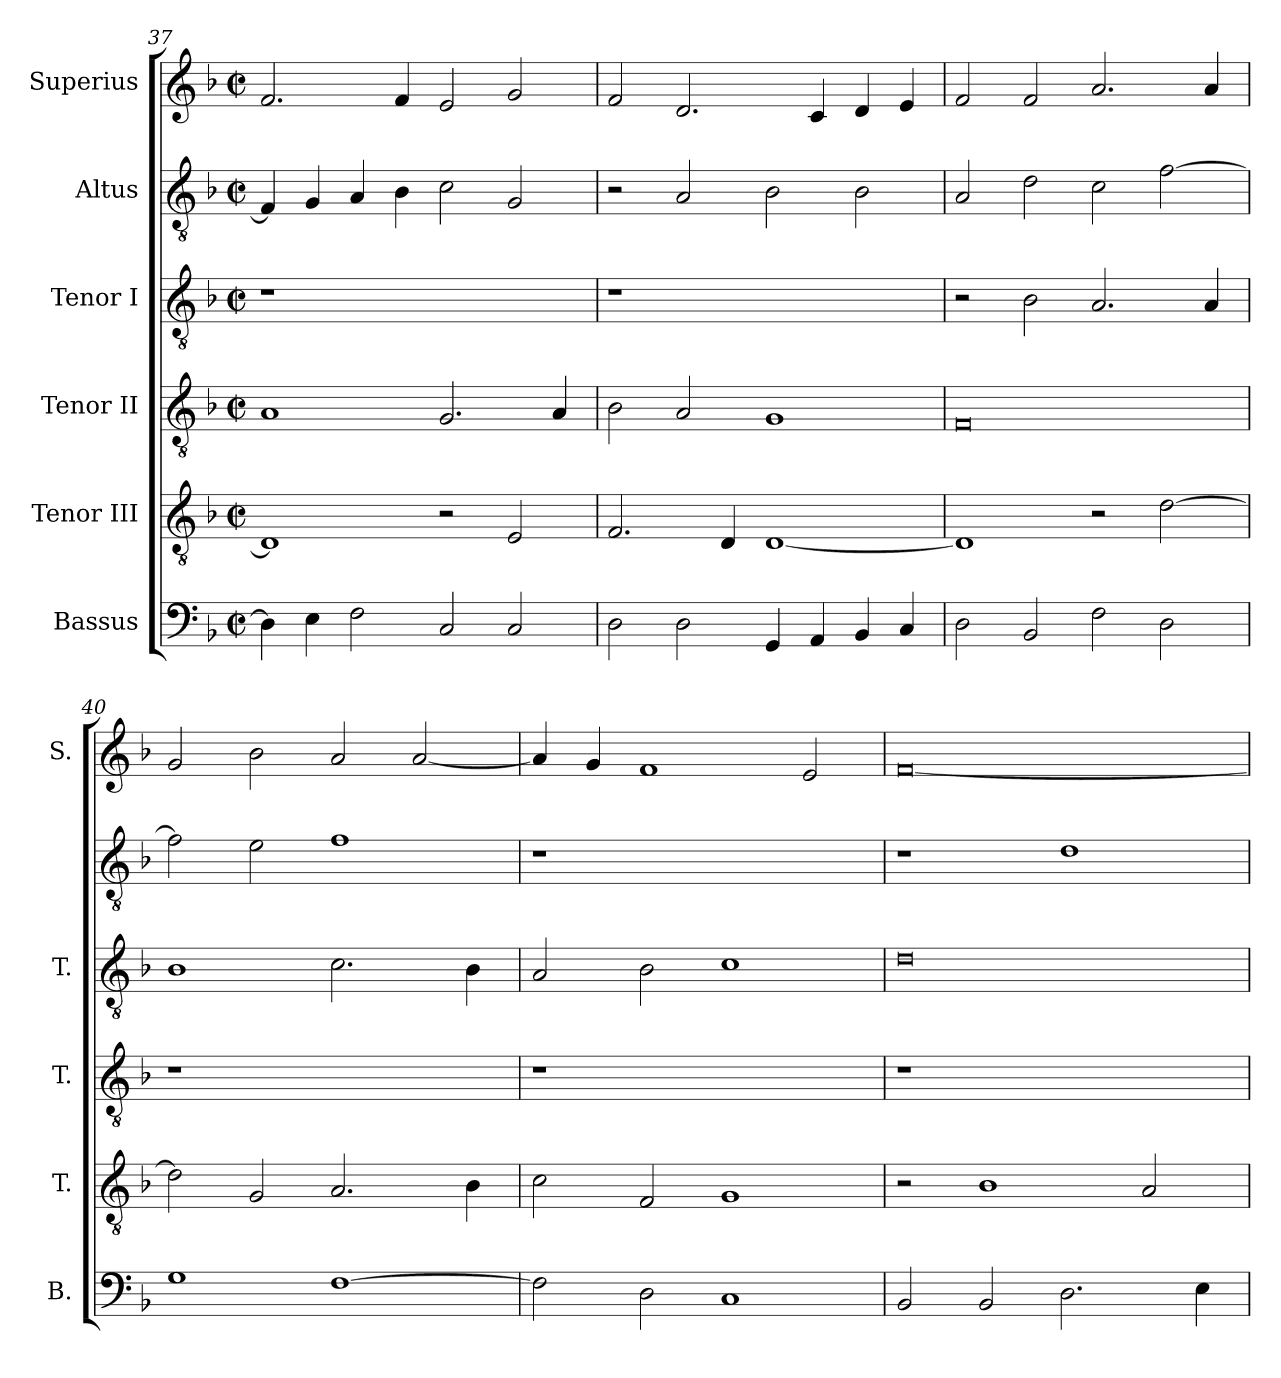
**kern	**kern	**kern	**kern	**kern	**kern
*part6	*part5	*part4	*part3	*part2	*part1
*staff6	*staff5	*staff4	*staff3	*staff2	*staff1
*I"Bassus	*I"Tenor III	*I"Tenor II	*I"Tenor I	*I"Altus	*I"Superius
*I'B.	*I'T.	*I'T.	*I'T.	*	*I'S.
!!LO:PB:g=z
*clefF4	*clefGv2	*clefGv2	*clefGv2	*clefGv2	*clefG2
*	*ITrd7c12	*ITrd7c12	*ITrd7c12	*ITrd7c12	*
*k[b-]	*k[b-]	*k[b-]	*k[b-]	*k[b-]	*k[b-]
*F:	*F:	*F:	*F:	*F:	*F:
*M2/2	*M2/2	*M2/2	*M2/2	*M2/2	*M2/2
*met(c|)	*met(c|)	*met(c|)	*met(c|)	*met(c|)	*met(c|)
=37	=37	=37	=37	=37	=37
!	!	!	!LO:N:vis=1	!	!
4Di\]	1DDi]	1AAi	1r	4FFi/]	2.fi/
4Ei\	.	.	.	4GGi/	.
2Fi\	.	.	.	4AAi/	.
.	.	.	.	4BB-i\	4fi/
2Ci/	2r	2.GGi/	1ryy	2Ci\	2ei/
2Ci/	2EEi/	.	.	2GGi/	2gi/
.	.	4AAi/	.	.	.
=38	=38	=38	=38	=38	=38
!	!	!	!LO:N:vis=1	!	!
2Di\	2.FFi/	2BB-i\	1r	2r	2fi/
2Di\	.	2AAi/	.	2AAi/	2.di/
.	4DDi/	.	.	.	.
4GGi/	[<1DDi	1GGi	1ryy	2BB-i\	.
4AAi/	.	.	.	.	4ci/
4BB-i/	.	.	.	2BB-i\	4di/
4Ci/	.	.	.	.	4ei/
=39	=39	=39	=39	=39	=39
2Di\	1DDi]	0FFi	2r	2AAi/	2fi/
2BB-i/	.	.	2BB-i\	2Di\	2fi/
2Fi\	2r	.	2.AAi/	2Ci\	2.ai/
2Di\	[>2Di\	.	.	[>2Fi\	.
.	.	.	4AAi/	.	4ai/
=40	=40	=40	=40	=40	=40
!	!	!LO:N:vis=1	!	!	!
1Gi	2Di\]	1r	1BB-i	2Fi\]	2gi/
.	2GGi/	.	.	2Ei\	2b-i\
[>1Fi	2.AAi/	1ryy	2.Ci\	1Fi	2ai/
.	.	.	.	.	[<2ai/
.	4BB-i\	.	4BB-i\	.	.
!!LO:LB:g=z
=41	=41	=41	=41	=41	=41
!	!	!LO:N:vis=1	!	!LO:N:vis=1	!
2Fi\]	2Ci\	1r	2AAi/	1r	4ai/]
.	.	.	.	.	4gi/
2Di\	2FFi/	.	2BB-i\	.	1fi
1Ci	1GGi	1ryy	1Ci	1ryy	.
.	.	.	.	.	2ei/
=42	=42	=42	=42	=42	=42
!	!	!LO:N:vis=1	!	!	!
2BB-i/	2r	1r	0Di	1r	[<0fi
2BB-i/	1BB-i	.	.	.	.
2.Di\	.	1ryy	.	1Di	.
.	2AAi/	.	.	.	.
4Ei\	.	.	.	.	.
=	=	=	=	=	=
*-	*-	*-	*-	*-	*-
